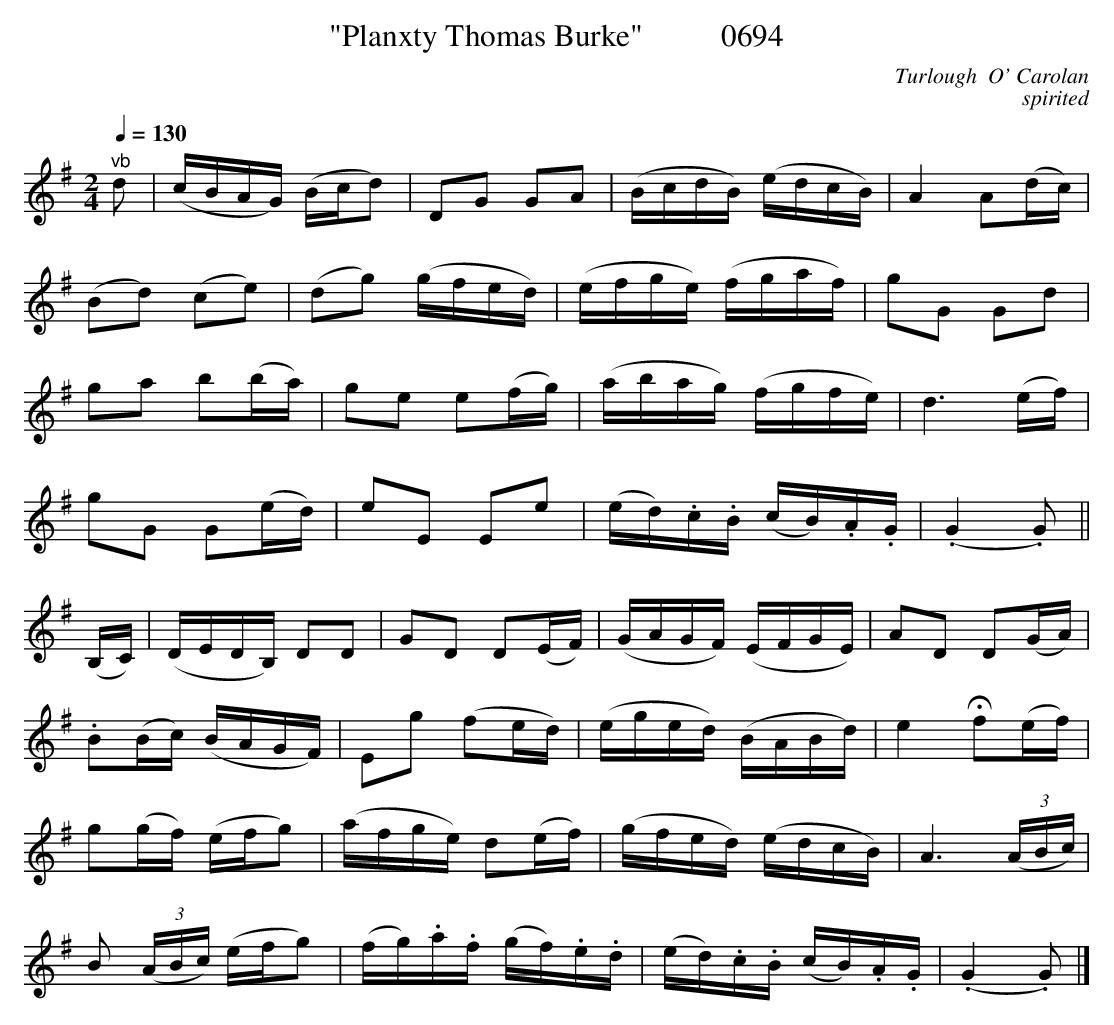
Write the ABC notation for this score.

X:1
T:"Planxty Thomas Burke"          0694
C:Turlough  O' Carolan
C:spirited
Q:1/4=130
M:2/4
L:1/16
K:G
"^vb"d2|(cBAG) (Bcd2)|D2G2 G2A2|(BcdB) (edcB)|A4A2(dc)|
(B2d2) (c2e2)|(d2g2) (gfed)|(efge) (fgaf)|g2G2 G2d2|
g2a2 b2(ba)|g2e2 e2(fg)|(abag) (fgfe)|d6(ef)|
g2G2 G2(ed)|e2E2 E2e2|(ed).c.B (cB).A.G|(.G4.G2)||
(B,C)|(DEDB,) D2D2|G2D2 D2(EF)|(GAGF) (EFGE)|A2D2 D2(GA)|
.B2(Bc) (BAGF)|E2g2 (f2ed)|(eged) (BABd)|e4 Hf2(ef)|
g2(gf) (efg2)|(afge) d2(ef)|(gfed) (edcB)|A6 (3(ABc)|
B2  (3(ABc) (efg2)|(fg).a.f (gf).e.d|(ed).c.B (cB).A.G|(.G4.G2) |]
